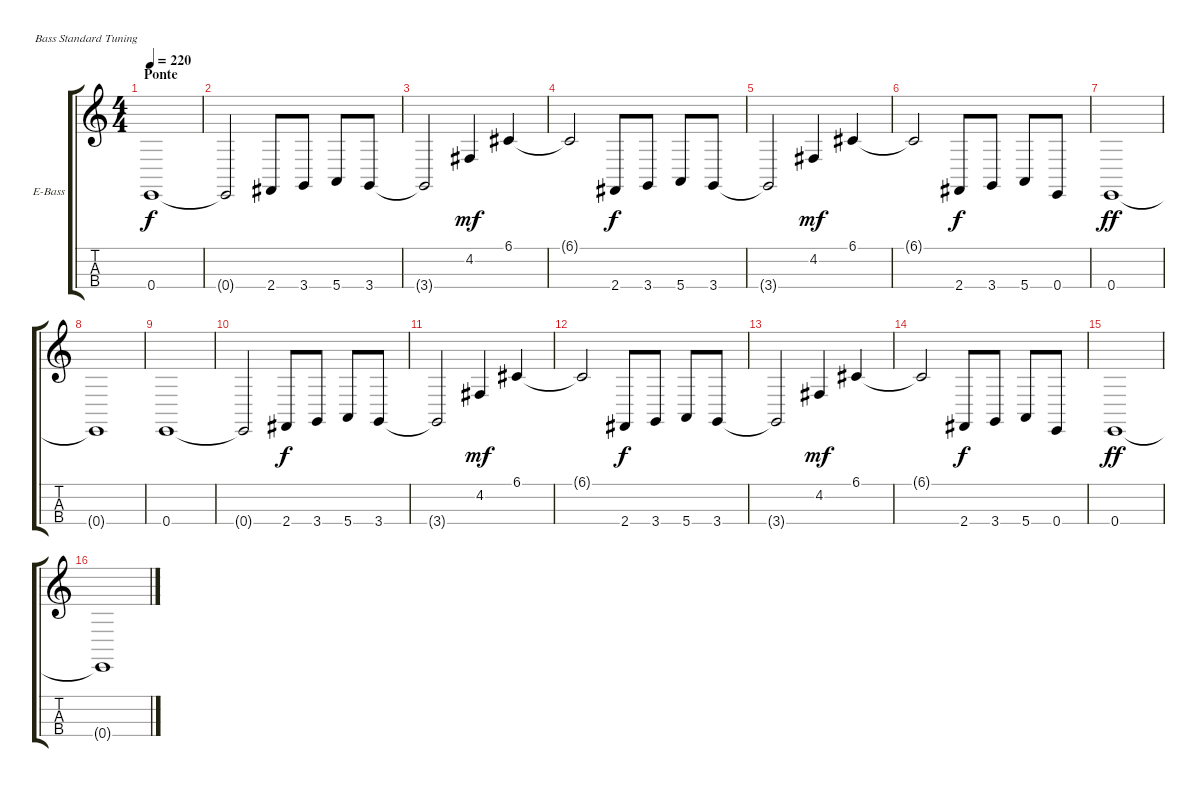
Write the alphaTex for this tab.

\defaultSystemsLayout 4
\bracketExtendMode groupsimilarinstruments
\firstSystemTrackNameOrientation horizontal
\otherSystemsTrackNameOrientation horizontal
\track ("Electric Bass" "E-Bass") {instrument electricbassfinger}
\staff {score tabs}
\tuning (G2 D2 A1 E1)
\ts (4 4)
\section ("" "Ponte")
\tempo 220
\clef g2
\ks c
0.4.1{dy f} |
0.4{t}.2 2.4.8 3.4.8 5.4.8 3.4.8 |
3.4{t}.2 4.2.4{dy mf} 6.1.4 |
6.1{t}.2 2.4.8{dy f} 3.4.8 5.4.8 3.4.8 |
3.4{t}.2 4.2.4{dy mf} 6.1.4 |
6.1{t}.2 2.4.8{dy f} 3.4.8 5.4.8 0.4.8 |
0.4.1{dy ff} |
0.4{t}.1 |
0.4.1 |
0.4{t}.2 2.4.8{dy f} 3.4.8 5.4.8 3.4.8 |
3.4{t}.2 4.2.4{dy mf} 6.1.4 |
6.1{t}.2 2.4.8{dy f} 3.4.8 5.4.8 3.4.8 |
3.4{t}.2 4.2.4{dy mf} 6.1.4 |
6.1{t}.2 2.4.8{dy f} 3.4.8 5.4.8 0.4.8 |
0.4.1{dy ff} |
0.4{t}.1
